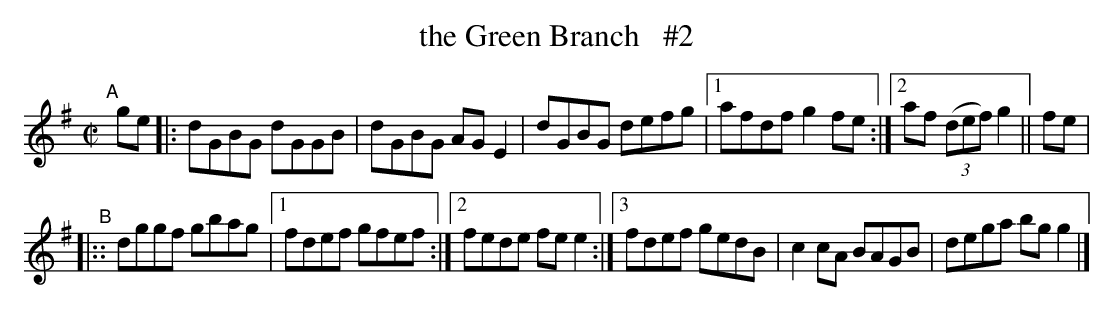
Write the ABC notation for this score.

X:1
T: the Green Branch   #2
M: C|
L: 1/8
K: G
"^A"[|] ge |: dGBG dGGB | dGBG AGE2 | dGBG defg |[1 afdf g2fe :|[2 af (3(def) g2 || fe |
"^B"|:: dggf gbag |[1 fdef gfef :|[2 fede fee2 :|[3 fdef gedB | c2cA BAGB | dega bgg2 |]
